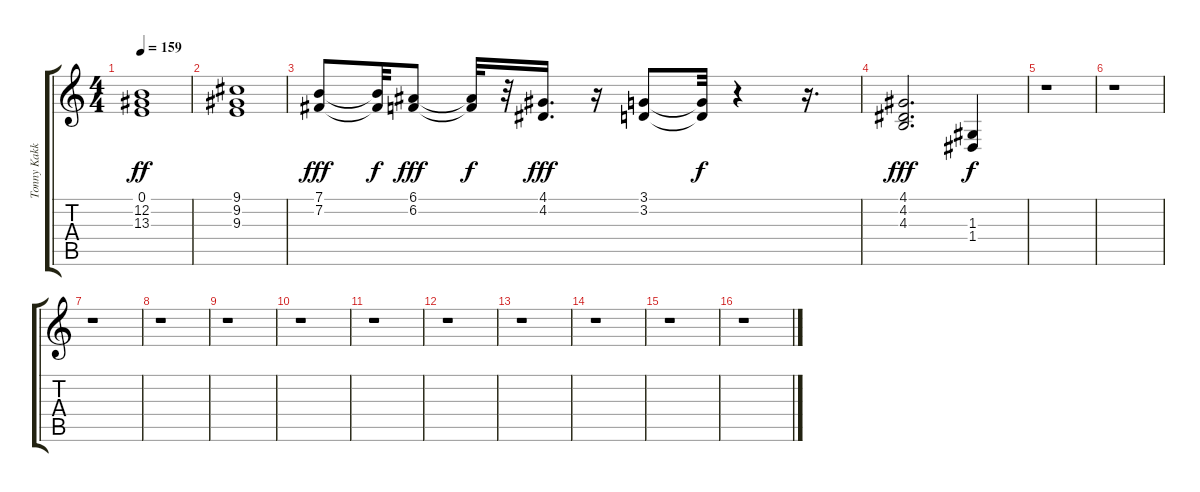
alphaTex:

\track ("Tonny Kakko" "Tonny Kakk") {instrument acousticgrandpiano}
\staff {score tabs}
\tuning (E4 B3 G3 D3 A2 E2) {hide}
\ts (4 4)
\tempo 159
\clef g2
\ks c
(0.1 12.2 13.3).1{dy ff} |
(9.1 9.2 9.3).1 |
(7.1 7.2).8{dy fff} (7.1{t} 7.2{t}).32{dy f} (6.1 6.2).8{dy fff} (6.1{t} 6.2{t}).32{dy f} r.32 (4.1 4.2).16{d dy fff} r.16 (3.1 3.2).8 (3.1{t} 3.2{t}).32{dy f} r.4 r.16{d} |
(4.1 4.2 4.3).2{d dy fff} (1.3 1.4).4{dy f} |
r.1 |
r.1 |
r.1 |
r.1 |
r.1 |
r.1 |
r.1 |
r.1 |
r.1 |
r.1 |
r.1 |
r.1
